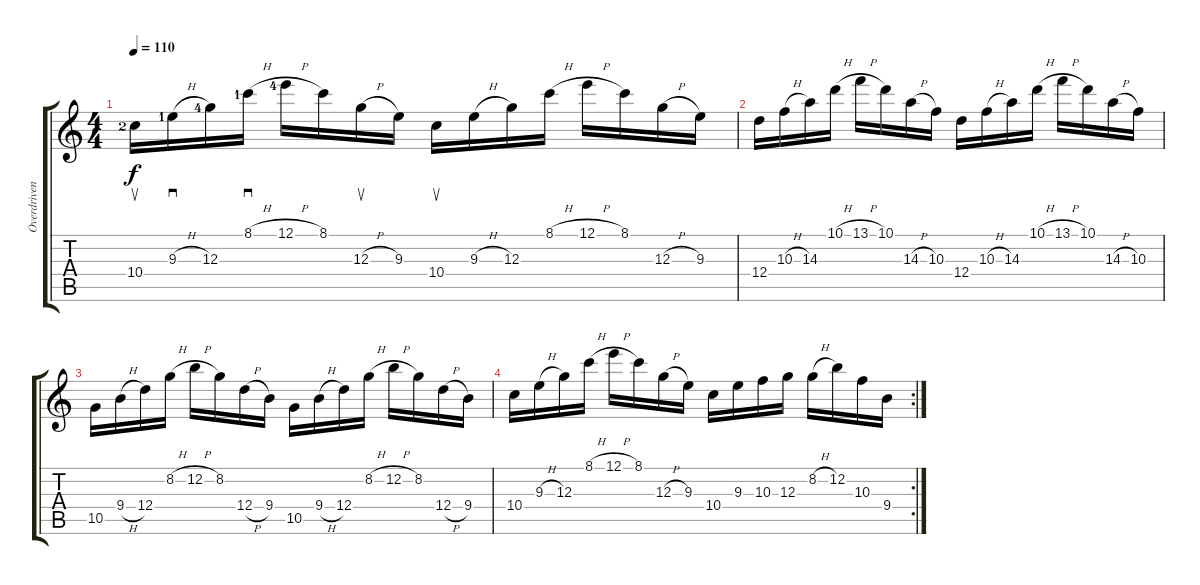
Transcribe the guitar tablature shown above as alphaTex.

\track ("Overdriven Guitar" "Overdriven") {instrument overdrivenguitar}
\staff {score tabs}
\tuning (E4 B3 G3 D3 A2 E2) {hide}
\ts (4 4)
\tempo 110
\clef g2
\ks c
10.4{lf 3}.16{su dy f instrument overdrivenguitar} 9.3{h lf 2}.16{sd} 12.3{lf 5}.16 8.1{h lf 2}.16{sd} 12.1{h lf 5}.16 8.1.16 12.3{h}.16{su} 9.3.16 10.4.16{su} 9.3{h}.16 12.3.16 8.1{h}.16 12.1{h}.16 8.1.16 12.3{h}.16 9.3.16 |
12.4.16 10.3{h}.16 14.3.16 10.1{h}.16 13.1{h}.16 10.1.16 14.3{h}.16 10.3.16 12.4.16 10.3{h}.16 14.3.16 10.1{h}.16 13.1{h}.16 10.1.16 14.3{h}.16 10.3.16 |
10.5.16 9.4{h}.16 12.4.16 8.2{h}.16 12.2{h}.16 8.2.16 12.4{h}.16 9.4.16 10.5.16 9.4{h}.16 12.4.16 8.2{h}.16 12.2{h}.16 8.2.16 12.4{h}.16 9.4.16 |
\rc 2
10.4.16 9.3{h}.16 12.3.16 8.1{h}.16 12.1{h}.16 8.1.16 12.3{h}.16 9.3.16 10.4.16 9.3.16 10.3.16 12.3.16 8.2{h}.16 12.2.16 10.3.16 9.4.16
